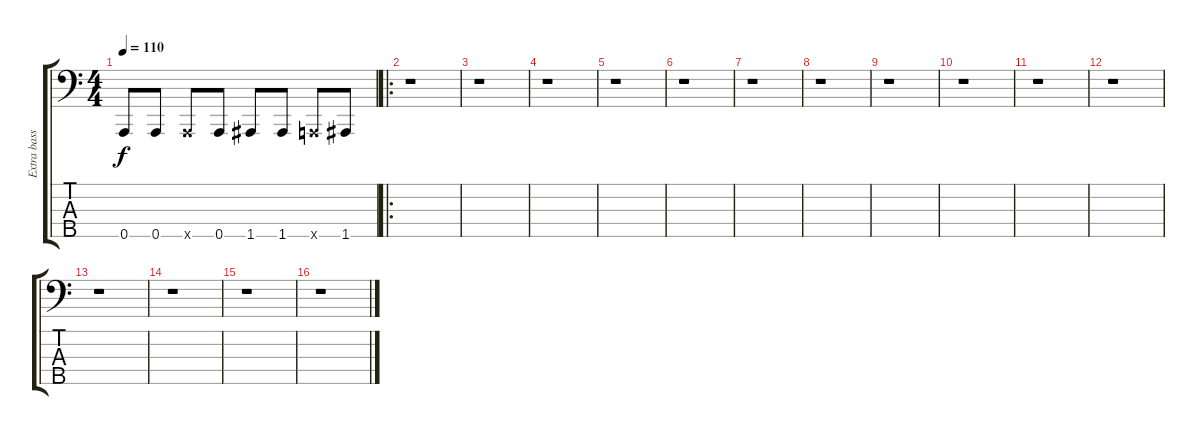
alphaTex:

\track ("Extra bass" "Extra bass") {instrument electricbassfinger}
\staff {score tabs}
\tuning (F2 C2 G1 D1 A0) {hide}
\ts (4 4)
\tempo 110
\clef f4
\ks c
0.5.8{dy f} 0.5.8 0.5{x}.8 0.5.8 1.5.8 1.5.8 0.5{x}.8 1.5.8 |
\ro
r.1 |
r.1 |
r.1 |
r.1 |
r.1 |
r.1 |
r.1 |
r.1 |
r.1 |
r.1 |
r.1 |
r.1 |
r.1 |
r.1 |
r.1
